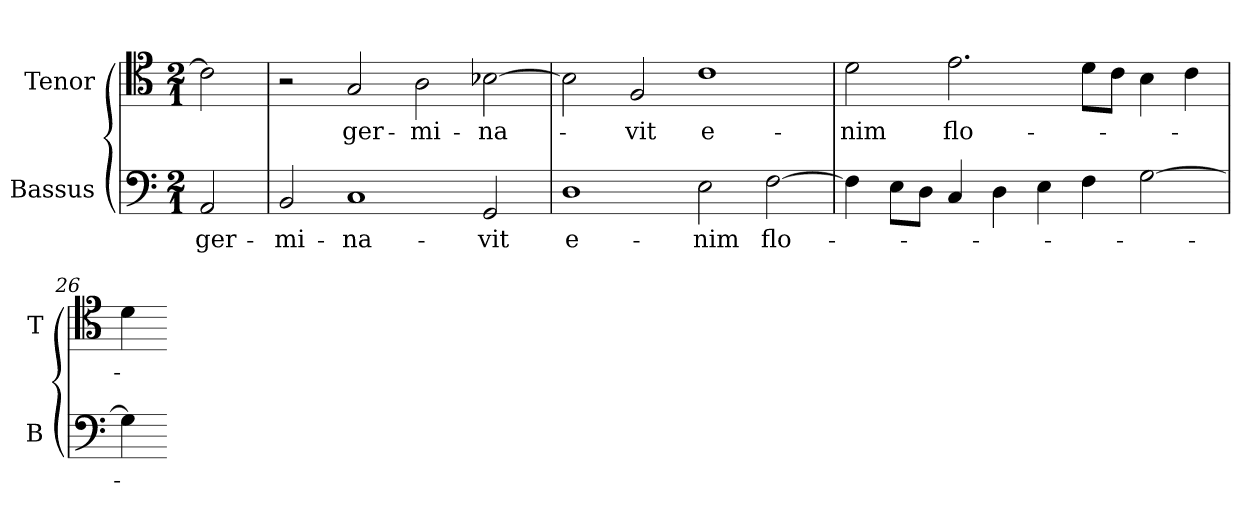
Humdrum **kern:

**kern	**text	**kern	**text
*part2	*part2	*part1	*part1
*staff2	*staff2	*staff1	*staff1
*I"Bassus	*	*I"Tenor	*
*I'B	*	*I'T	*
*clefF4	*	*clefC4	*
*k[]	*	*k[]	*
*G:mix	*	*G:mix	*
*M2/1	*	*M2/1	*
=	=	=	=
2AA	ger-	2c]	.
=23	=23	=23	=23
2BB	-mi-	2r	.
1C	-na-	2G	ger-
.	.	2A	-mi-
2GG	-vit	[2B-X	-na-
=24	=24	=24	=24
1D	e-	2B-]	.
.	.	2F	-vit
2E	-nim	1c	e-
[2F	flo-	.	.
=25	=25	=25	=25
4F]	.	2d	-nim
8EL	.	.	.
8DJ	.	.	.
4C	.	2.e	flo-
4D	.	.	.
4E	.	.	.
4F	.	8dL	.
.	.	8cJ	.
[2G	.	4B	.
.	.	4c	.
=26	=26	=26	=26
4G]	.	4d	.
=-	=-	=-	=-
*-	*-	*-	*-
